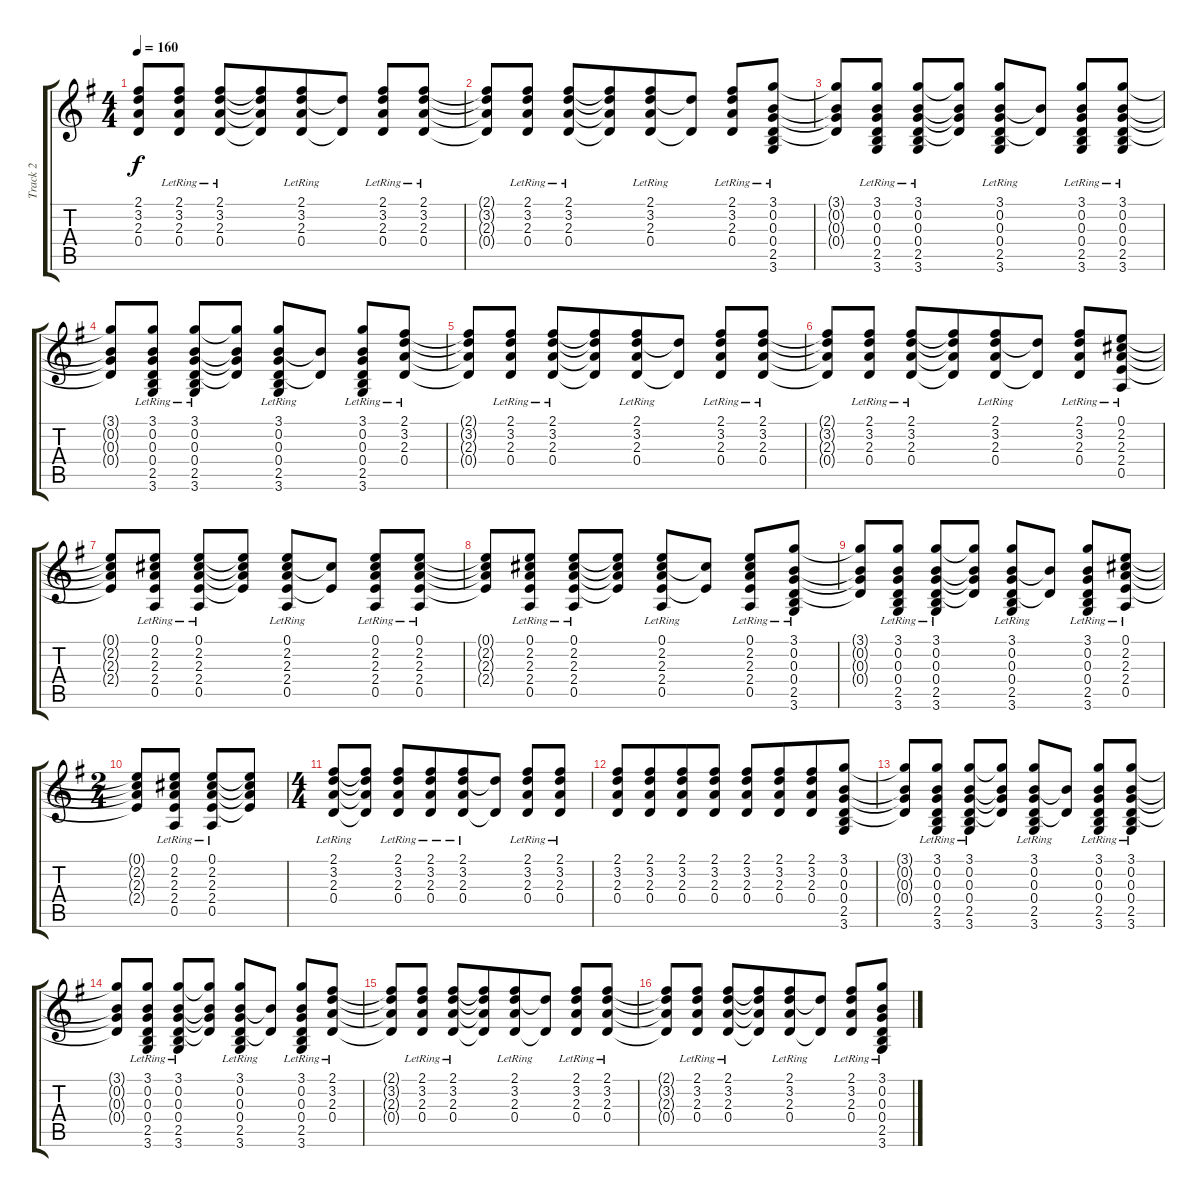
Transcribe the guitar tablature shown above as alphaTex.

\track ("Track 2" "Track 2") {instrument acousticguitarsteel}
\staff {score tabs}
\tuning (E4 B3 G3 D3 A2 E2) {hide}
\ts (4 4)
\tempo 160
\clef g2
\ks g
(2.1{t} 3.2{t} 2.3{t} 0.4{t}).8{dy f} (2.1{lr} 3.2{lr} 2.3{lr} 0.4{lr}).8 (2.1{lr} 3.2{lr} 2.3{lr} 0.4{lr}).8 (2.1{t} 3.2{t} 2.3{t} 0.4{t}).8{beam merge} (2.1{lr} 3.2{lr} 2.3{lr} 0.4{lr}).8 (3.2{t} 0.4{t}).8 (2.1{lr} 3.2{lr} 2.3{lr} 0.4{lr}).8 (2.1{lr} 3.2{lr} 2.3{lr} 0.4{lr}).8 |
(2.1{t} 3.2{t} 2.3{t} 0.4{t}).8 (2.1{lr} 3.2{lr} 2.3{lr} 0.4{lr}).8 (2.1{lr} 3.2{lr} 2.3{lr} 0.4{lr}).8 (2.1{t} 3.2{t} 2.3{t} 0.4{t}).8{beam merge} (2.1{lr} 3.2{lr} 2.3{lr} 0.4{lr}).8 (3.2{t} 0.4{t}).8 (2.1{lr} 3.2{lr} 2.3{lr} 0.4{lr}).8 (3.1{lr} 0.2{lr} 0.3{lr} 0.4{lr} 2.5 3.6).8 |
(3.1{t} 0.2{t} 0.3{t} 0.4{t}).8 (3.1{lr} 0.2{lr} 0.3{lr} 0.4{lr} 2.5{lr} 3.6{lr}).8 (3.1{lr} 0.2{lr} 0.3{lr} 0.4{lr} 2.5{lr} 3.6{lr}).8 (3.1{t} 0.2{t} 0.3{t} 0.4{t}).8 (3.1{lr} 0.2{lr} 0.3{lr} 0.4{lr} 2.5{lr} 3.6{lr}).8 (0.2{t} 0.4{t}).8 (3.1{lr} 0.2{lr} 0.3{lr} 0.4{lr} 2.5{lr} 3.6{lr}).8 (3.1{lr} 0.2{lr} 0.3{lr} 0.4{lr} 2.5{lr} 3.6{lr}).8 |
(3.1{t} 0.2{t} 0.3{t} 0.4{t}).8 (3.1{lr} 0.2{lr} 0.3{lr} 0.4{lr} 2.5{lr} 3.6{lr}).8 (3.1{lr} 0.2{lr} 0.3{lr} 0.4{lr} 2.5{lr} 3.6{lr}).8 (3.1{t} 0.2{t} 0.3{t} 0.4{t}).8 (3.1{lr} 0.2{lr} 0.3{lr} 0.4{lr} 2.5{lr} 3.6{lr}).8 (0.2{t} 0.4{t}).8 (3.1{lr} 0.2{lr} 0.3{lr} 0.4{lr} 2.5{lr} 3.6{lr}).8 (2.1{lr} 3.2{lr} 2.3{lr} 0.4{lr}).8 |
(2.1{t} 3.2{t} 2.3{t} 0.4{t}).8 (2.1{lr} 3.2{lr} 2.3{lr} 0.4{lr}).8 (2.1{lr} 3.2{lr} 2.3{lr} 0.4{lr}).8 (2.1{t} 3.2{t} 2.3{t} 0.4{t}).8{beam merge} (2.1{lr} 3.2{lr} 2.3{lr} 0.4{lr}).8 (3.2{t} 0.4{t}).8 (2.1{lr} 3.2{lr} 2.3{lr} 0.4{lr}).8 (2.1{lr} 3.2{lr} 2.3{lr} 0.4{lr}).8 |
(2.1{t} 3.2{t} 2.3{t} 0.4{t}).8 (2.1{lr} 3.2{lr} 2.3{lr} 0.4{lr}).8 (2.1{lr} 3.2{lr} 2.3{lr} 0.4{lr}).8 (2.1{t} 3.2{t} 2.3{t} 0.4{t}).8{beam merge} (2.1{lr} 3.2{lr} 2.3{lr} 0.4{lr}).8 (3.2{t} 0.4{t}).8 (2.1{lr} 3.2{lr} 2.3{lr} 0.4{lr}).8 (0.1{lr} 2.2{lr} 2.3{lr} 2.4{lr} 0.5).8 |
(0.1{t} 2.2{t} 2.3{t} 2.4{t}).8 (0.1{lr} 2.2{lr} 2.3{lr} 2.4{lr} 0.5).8 (0.1{lr} 2.2{lr} 2.3{lr} 2.4{lr} 0.5).8 (0.1{t} 2.2{t} 2.3{t} 2.4{t}).8 (0.1{lr} 2.2{lr} 2.3{lr} 2.4{lr} 0.5).8 (2.2{t} 2.4{t}).8 (0.1{lr} 2.2{lr} 2.3{lr} 2.4{lr} 0.5).8 (0.1{lr} 2.2{lr} 2.3{lr} 2.4{lr} 0.5).8 |
(0.1{t} 2.2{t} 2.3{t} 2.4{t}).8 (0.1{lr} 2.2{lr} 2.3{lr} 2.4{lr} 0.5).8 (0.1{lr} 2.2{lr} 2.3{lr} 2.4{lr} 0.5).8 (0.1{t} 2.2{t} 2.3{t} 2.4{t}).8 (0.1{lr} 2.2{lr} 2.3{lr} 2.4{lr} 0.5).8 (2.2{t} 2.4{t}).8 (0.1{lr} 2.2{lr} 2.3{lr} 2.4{lr} 0.5).8 (3.1{lr} 0.2{lr} 0.3{lr} 0.4{lr} 2.5 3.6).8 |
(3.1{t} 0.2{t} 0.3{t} 0.4{t}).8 (3.1{lr} 0.2{lr} 0.3{lr} 0.4{lr} 2.5{lr} 3.6{lr}).8 (3.1{lr} 0.2{lr} 0.3{lr} 0.4{lr} 2.5{lr} 3.6{lr}).8 (3.1{t} 0.2{t} 0.3{t} 0.4{t}).8 (3.1{lr} 0.2{lr} 0.3{lr} 0.4{lr} 2.5{lr} 3.6{lr}).8 (0.2{t} 0.4{t}).8 (3.1{lr} 0.2{lr} 0.3{lr} 0.4{lr} 2.5{lr} 3.6{lr}).8 (0.1{lr} 2.2{lr} 2.3{lr} 2.4{lr} 0.5{lr}).8 |
\ts (2 4)
(0.1{t} 2.2{t} 2.3{t} 2.4{t}).8 (0.1{lr} 2.2{lr} 2.3{lr} 2.4{lr} 0.5).8 (0.1{lr} 2.2{lr} 2.3{lr} 2.4{lr} 0.5).8 (0.1{t} 2.2{t} 2.3{t} 2.4{t}).8 |
\ts (4 4)
(2.1{lr} 3.2{lr} 2.3{lr} 0.4{lr}).8{beam merge} (2.1{t} 3.2{t} 2.3{t} 0.4{t}).8 (2.1{lr} 3.2{lr} 2.3{lr} 0.4{lr}).8 (2.1{lr} 3.2{lr} 2.3{lr} 0.4{lr}).8{beam merge} (2.1{lr} 3.2{lr} 2.3{lr} 0.4{lr}).8 (3.2{t} 0.4{t}).8 (2.1{lr} 3.2{lr} 2.3{lr} 0.4{lr}).8 (2.1{lr} 3.2{lr} 2.3{lr} 0.4{lr}).8 |
(2.1 3.2 2.3 0.4).8 (2.1 3.2 2.3 0.4).8{beam merge} (2.1 3.2 2.3 0.4).8 (2.1 3.2 2.3 0.4).8 (2.1 3.2 2.3 0.4).8 (2.1 3.2 2.3 0.4).8{beam merge} (2.1 3.2 2.3 0.4).8 (3.1 0.2 0.3 0.4 2.5 3.6).8 |
(3.1{t} 0.2{t} 0.3{t} 0.4{t}).8 (3.1{lr} 0.2{lr} 0.3{lr} 0.4{lr} 2.5{lr} 3.6{lr}).8 (3.1{lr} 0.2{lr} 0.3{lr} 0.4{lr} 2.5{lr} 3.6{lr}).8 (3.1{t} 0.2{t} 0.3{t} 0.4{t}).8 (3.1{lr} 0.2{lr} 0.3{lr} 0.4{lr} 2.5{lr} 3.6{lr}).8 (0.2{t} 0.4{t}).8 (3.1{lr} 0.2{lr} 0.3{lr} 0.4{lr} 2.5{lr} 3.6{lr}).8 (3.1{lr} 0.2{lr} 0.3{lr} 0.4{lr} 2.5{lr} 3.6{lr}).8 |
(3.1{t} 0.2{t} 0.3{t} 0.4{t}).8 (3.1{lr} 0.2{lr} 0.3{lr} 0.4{lr} 2.5{lr} 3.6{lr}).8 (3.1{lr} 0.2{lr} 0.3{lr} 0.4{lr} 2.5{lr} 3.6{lr}).8 (3.1{t} 0.2{t} 0.3{t} 0.4{t}).8 (3.1{lr} 0.2{lr} 0.3{lr} 0.4{lr} 2.5{lr} 3.6{lr}).8 (0.2{t} 0.4{t}).8 (3.1{lr} 0.2{lr} 0.3{lr} 0.4{lr} 2.5{lr} 3.6{lr}).8 (2.1{lr} 3.2{lr} 2.3{lr} 0.4{lr}).8 |
(2.1{t} 3.2{t} 2.3{t} 0.4{t}).8 (2.1{lr} 3.2{lr} 2.3{lr} 0.4{lr}).8 (2.1{lr} 3.2{lr} 2.3{lr} 0.4{lr}).8 (2.1{t} 3.2{t} 2.3{t} 0.4{t}).8{beam merge} (2.1{lr} 3.2{lr} 2.3{lr} 0.4{lr}).8 (3.2{t} 0.4{t}).8 (2.1{lr} 3.2{lr} 2.3{lr} 0.4{lr}).8 (2.1{lr} 3.2{lr} 2.3{lr} 0.4{lr}).8 |
(2.1{t} 3.2{t} 2.3{t} 0.4{t}).8 (2.1{lr} 3.2{lr} 2.3{lr} 0.4{lr}).8 (2.1{lr} 3.2{lr} 2.3{lr} 0.4{lr}).8 (2.1{t} 3.2{t} 2.3{t} 0.4{t}).8{beam merge} (2.1{lr} 3.2{lr} 2.3{lr} 0.4{lr}).8 (3.2{t} 0.4{t}).8 (2.1{lr} 3.2{lr} 2.3{lr} 0.4{lr}).8 (3.1{lr} 0.2{lr} 0.3{lr} 0.4{lr} 2.5 3.6).8
